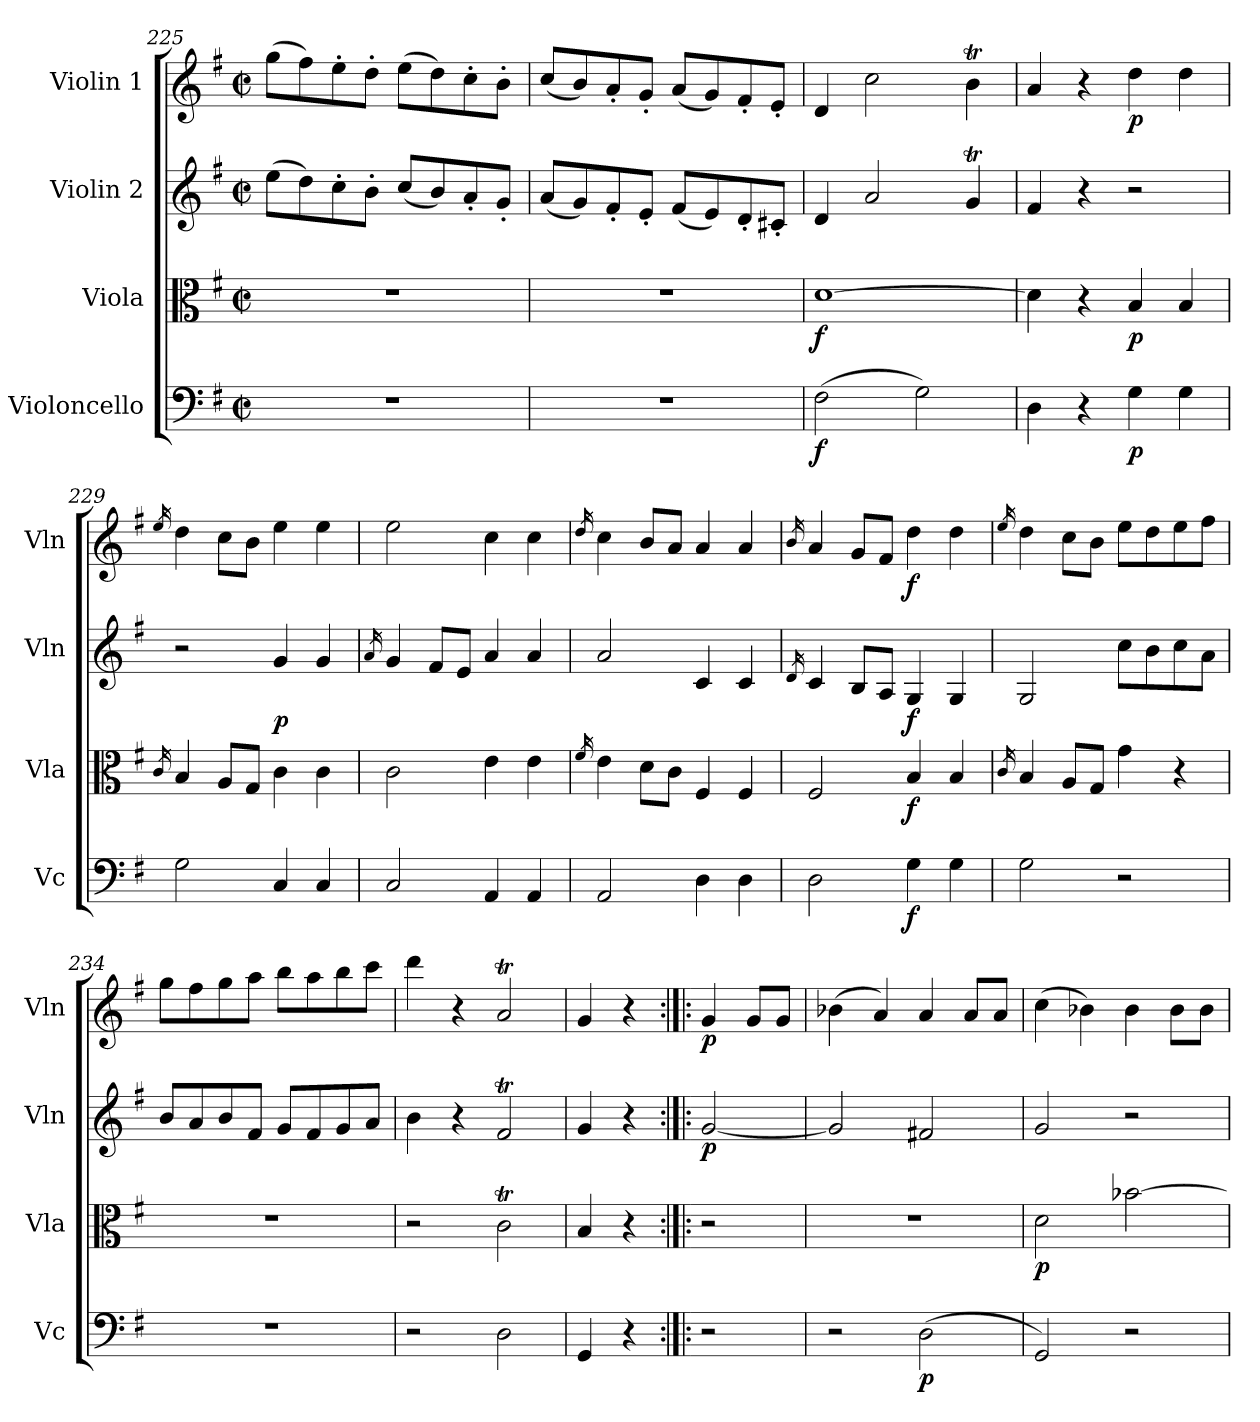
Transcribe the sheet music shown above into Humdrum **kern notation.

**kern	**dynam	**kern	**dynam	**kern	**dynam	**kern	**dynam
*part4	*part4	*part3	*part3	*part2	*part2	*part1	*part1
*staff4	*staff4	*staff3	*staff3	*staff2	*staff2	*staff1	*staff1
*I"Violoncello	*	*I"Viola	*	*I"Violin 2	*	*I"Violin 1	*
*I'Vc	*	*I'Vla	*	*I'Vln	*	*I'Vln	*
*clefF4	*	*clefC3	*	*clefG2	*	*clefG2	*
*k[f#]	*	*k[f#]	*	*k[f#]	*	*k[f#]	*
*M2/2	*	*M2/2	*	*M2/2	*	*M2/2	*
*met(c|)	*	*met(c|)	*	*met(c|)	*	*met(c|)	*
=225	=225	=225	=225	=225	=225	=225	=225
1r	.	1r	.	(>8ee\L	.	(>8gg\L	.
.	.	.	.	8dd\)	.	8ff#\)	.
.	.	.	.	8cc'\	.	8ee'\	.
.	.	.	.	8b'\J	.	8dd'\J	.
.	.	.	.	(<8cc/L	.	(>8ee\L	.
.	.	.	.	8b/)	.	8dd\)	.
.	.	.	.	8a'/	.	8cc'\	.
.	.	.	.	8g'/J	.	8b'\J	.
=226	=226	=226	=226	=226	=226	=226	=226
1r	.	1r	.	(<8a/L	.	(<8cc/L	.
.	.	.	.	8g/)	.	8b/)	.
.	.	.	.	8f#'/	.	8a'/	.
.	.	.	.	8e'/J	.	8g'/J	.
.	.	.	.	(<8f#/L	.	(<8a/L	.
.	.	.	.	8e/)	.	8g/)	.
.	.	.	.	8d'/	.	8f#'/	.
.	.	.	.	8c#X'/J	.	8e'/J	.
=227	=227	=227	=227	=227	=227	=227	=227
!	!LO:DY:b	!	!LO:DY:b	!	!	!	!
(>2F#\	f	[1d	f	4d/	.	4d/	.
.	.	.	.	2a/	.	2cc\	.
2G\)	.	.	.	.	.	.	.
.	.	.	.	4gT/	.	4bt\	.
=228	=228	=228	=228	=228	=228	=228	=228
4D\	.	4d\]	.	4f#/	.	4a/	.
4r	.	4r	.	4r	.	4r	.
!	!LO:DY:b	!	!LO:DY:b	!	!	!	!LO:DY:b
4G\	p	4B/	p	2r	.	4dd\	p
4G\	.	4B/	.	.	.	4dd\	.
=229	=229	=229	=229	=229	=229	=229	=229
.	.	16qc/	.	.	.	16qee/	.
2G\	.	4B/	.	2r	.	4dd\	.
.	.	8A/L	.	.	.	8cc\L	.
.	.	8G/J	.	.	.	8b\J	.
!	!	!	!	!	!LO:DY:b	!	!
4C/	.	4c\	.	4g/	p	4ee\	.
4C/	.	4c\	.	4g/	.	4ee\	.
!!LO:LB:g=z
=230	=230	=230	=230	=230	=230	=230	=230
.	.	.	.	16qa/	.	.	.
2C/	.	2c\	.	4g/	.	2ee\	.
.	.	.	.	8f#/L	.	.	.
.	.	.	.	8e/J	.	.	.
4AA/	.	4e\	.	4a/	.	4cc\	.
4AA/	.	4e\	.	4a/	.	4cc\	.
=231	=231	=231	=231	=231	=231	=231	=231
.	.	16qf#/	.	.	.	16qdd/	.
2AA/	.	4e\	.	2a/	.	4cc\	.
.	.	8d\L	.	.	.	8b/L	.
.	.	8c\J	.	.	.	8a/J	.
4D\	.	4F#/	.	4c/	.	4a/	.
4D\	.	4F#/	.	4c/	.	4a/	.
=232	=232	=232	=232	=232	=232	=232	=232
.	.	.	.	16qd/	.	16qb/	.
2D\	.	2F#/	.	4c/	.	4a/	.
.	.	.	.	8B/L	.	8g/L	.
.	.	.	.	8A/J	.	8f#/J	.
!	!LO:DY:b	!	!LO:DY:b	!	!LO:DY:b	!	!LO:DY:b
4G\	f	4B/	f	4G/	f	4dd\	f
4G\	.	4B/	.	4G/	.	4dd\	.
=233	=233	=233	=233	=233	=233	=233	=233
.	.	16qc/	.	.	.	16qee/	.
2G\	.	4B/	.	2G/	.	4dd\	.
.	.	8A/L	.	.	.	8cc\L	.
.	.	8G/J	.	.	.	8b\J	.
2r	.	4g\	.	8cc\L	.	8ee\L	.
.	.	.	.	8b\	.	8dd\	.
.	.	4r	.	8cc\	.	8ee\	.
.	.	.	.	8a\J	.	8ff#\J	.
=234	=234	=234	=234	=234	=234	=234	=234
1r	.	1r	.	8b/L	.	8gg\L	.
.	.	.	.	8a/	.	8ff#\	.
.	.	.	.	8b/	.	8gg\	.
.	.	.	.	8f#/J	.	8aa\J	.
.	.	.	.	8g/L	.	8bb\L	.
.	.	.	.	8f#/	.	8aa\	.
.	.	.	.	8g/	.	8bb\	.
.	.	.	.	8a/J	.	8ccc\J	.
=235	=235	=235	=235	=235	=235	=235	=235
2r	.	2r	.	4b\	.	4ddd\	.
.	.	.	.	4r	.	4r	.
2D\	.	2cT\	.	2f#t/	.	2aT/	.
!!LO:PB:g=z
=236	=236	=236	=236	=236	=236	=236	=236
4GG/	.	4B/	.	4g/	.	4g/	.
4r	.	4r	.	4r	.	4r	.
=236X2:|!|:	=236X2:|!|:	=236X2:|!|:	=236X2:|!|:	=236X2:|!|:	=236X2:|!|:	=236X2:|!|:	=236X2:|!|:
!	!	!	!	!	!LO:DY:b	!	!LO:DY:b
2r	.	2r	.	[2g/	p	4g/	p
.	.	.	.	.	.	8g/L	.
.	.	.	.	.	.	8g/J	.
=237	=237	=237	=237	=237	=237	=237	=237
2r	.	1r	.	2g/]	.	(>4b-X\	.
.	.	.	.	.	.	4a/)	.
!	!LO:DY:b	!	!	!	!	!	!
(>2D\	p	.	.	2f#X/	.	4a/	.
.	.	.	.	.	.	8a/L	.
.	.	.	.	.	.	8a/J	.
=238	=238	=238	=238	=238	=238	=238	=238
!	!	!	!LO:DY:b	!	!	!	!
2GG/)	.	2d\	p	2g/	.	(>4cc\	.
.	.	.	.	.	.	4b-X\)	.
2r	.	[2b-X\	.	2r	.	4b-\	.
.	.	.	.	.	.	8b-\L	.
.	.	.	.	.	.	8b-\J	.
=	=	=	=	=	=	=	=
*-	*-	*-	*-	*-	*-	*-	*-
